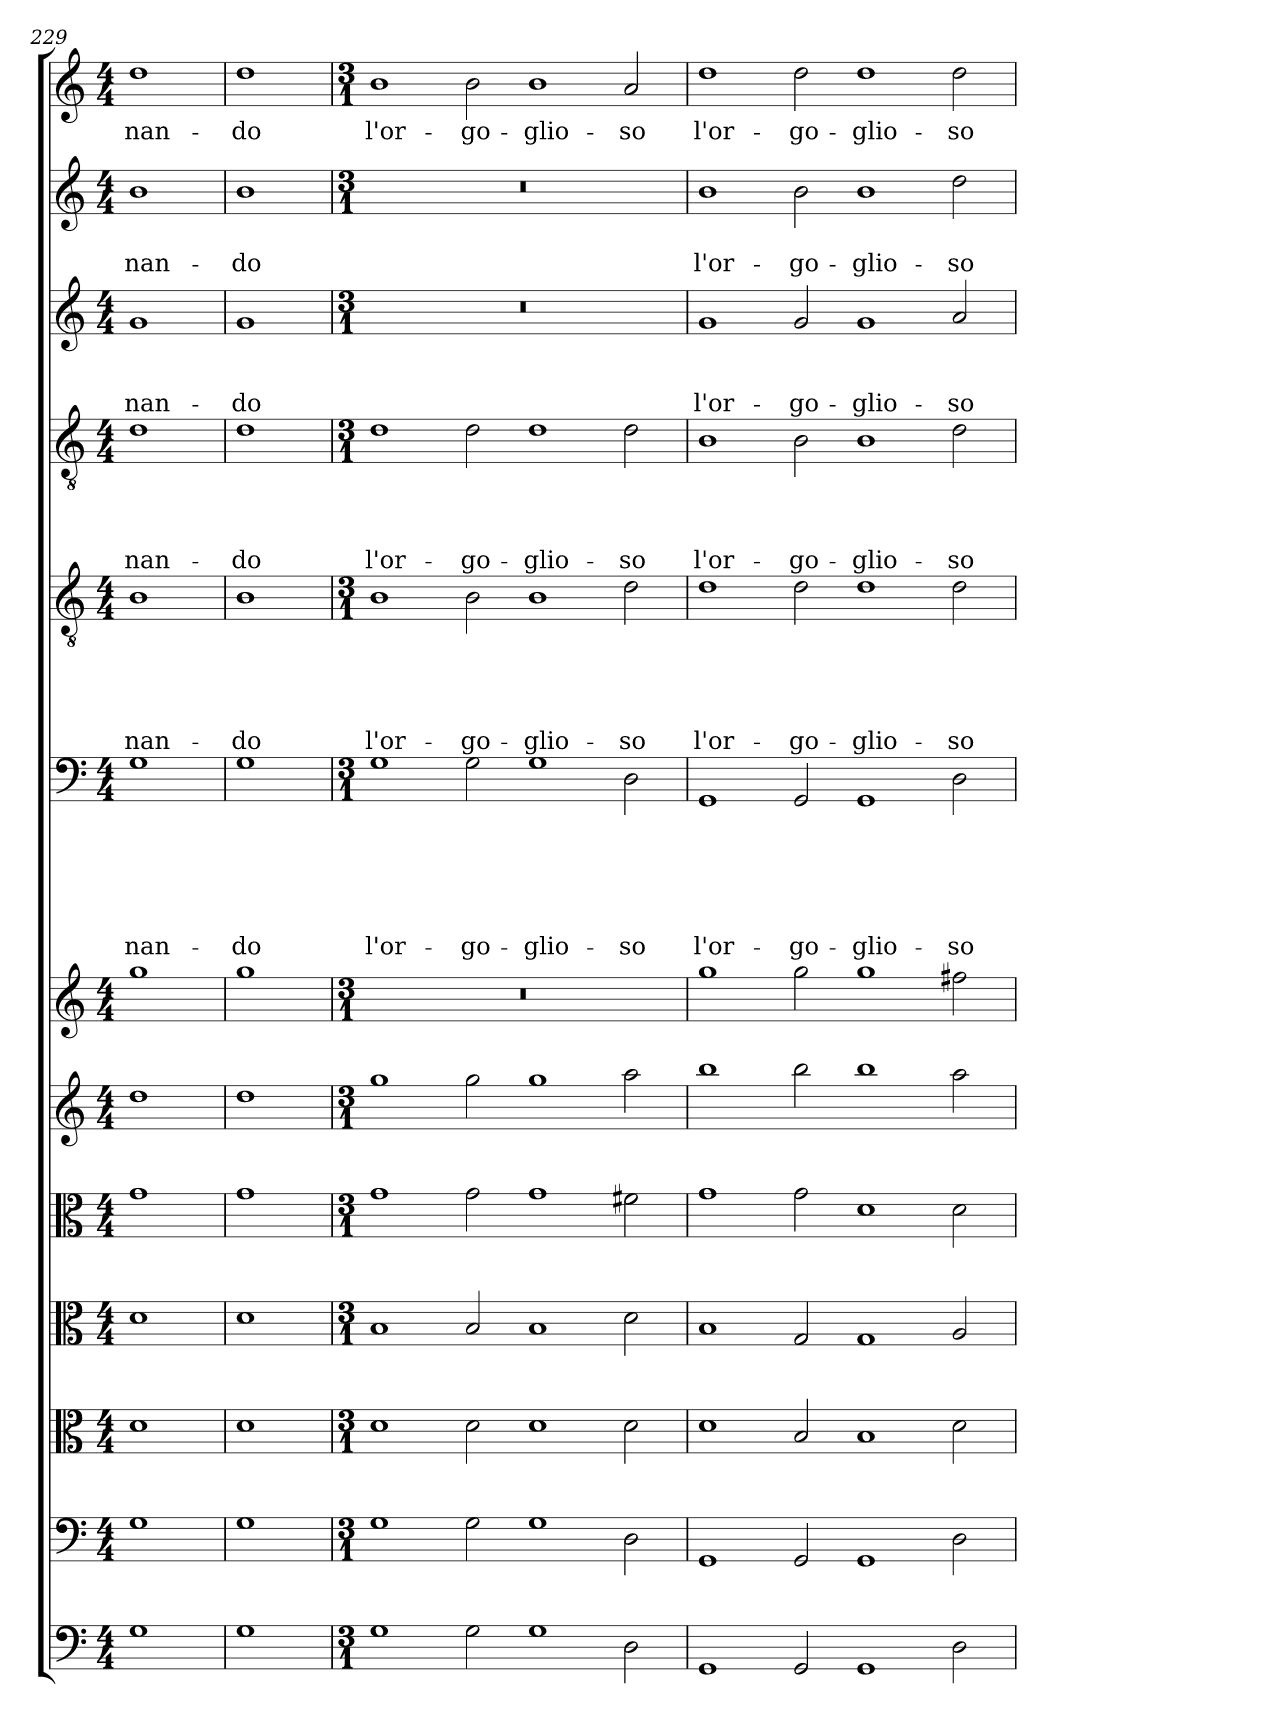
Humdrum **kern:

**kern	**kern	**kern	**kern	**kern	**kern	**kern	**kern	**text	**text	**text	**text	**text	**text	**kern	**text	**text	**text	**text	**text	**kern	**text	**text	**text	**text	**kern	**text	**text	**text	**kern	**text	**text	**kern	**text
*part13	*part12	*part11	*part10	*part9	*part8	*part7	*part6	*part6	*part6	*part6	*part6	*part6	*part6	*part5	*part5	*part5	*part5	*part5	*part5	*part4	*part4	*part4	*part4	*part4	*part3	*part3	*part3	*part3	*part2	*part2	*part2	*part1	*part1
*staff13	*staff12	*staff11	*staff10	*staff9	*staff8	*staff7	*staff6	*staff6	*staff6	*staff6	*staff6	*staff6	*staff6	*staff5	*staff5	*staff5	*staff5	*staff5	*staff5	*staff4	*staff4	*staff4	*staff4	*staff4	*staff3	*staff3	*staff3	*staff3	*staff2	*staff2	*staff2	*staff1	*staff1
!!LO:PB:g=z
*clefF4	*clefF4	*clefC3	*clefC3	*clefC3	*clefG2	*clefG2	*clefF4	*	*	*	*	*	*	*clefGv2	*	*	*	*	*	*clefGv2	*	*	*	*	*clefG2	*	*	*	*clefG2	*	*	*clefG2	*
*k[]	*k[]	*k[]	*k[]	*k[]	*k[]	*k[]	*k[]	*	*	*	*	*	*	*k[]	*	*	*	*	*	*k[]	*	*	*	*	*k[]	*	*	*	*k[]	*	*	*k[]	*
*C:	*C:	*C:	*C:	*C:	*C:	*C:	*C:	*	*	*	*	*	*	*C:	*	*	*	*	*	*C:	*	*	*	*	*C:	*	*	*	*C:	*	*	*C:	*
*M4/4	*M4/4	*M4/4	*M4/4	*M4/4	*M4/4	*M4/4	*M4/4	*	*	*	*	*	*	*M4/4	*	*	*	*	*	*M4/4	*	*	*	*	*M4/4	*	*	*	*M4/4	*	*	*M4/4	*
=229	=229	=229	=229	=229	=229	=229	=229	=229	=229	=229	=229	=229	=229	=229	=229	=229	=229	=229	=229	=229	=229	=229	=229	=229	=229	=229	=229	=229	=229	=229	=229	=229	=229
!	!	!	!	!	!	!	!	!	!	!	!	!	!LO:LY:b	!	!	!	!	!	!LO:LY:b	!	!	!	!	!LO:LY:b	!	!	!	!LO:LY:b	!	!	!LO:LY:b	!	!LO:LY:b
1G	1G	1d	1d	1g	1dd	1gg	1G	.	.	.	.	.	-nan-	1B	.	.	.	.	-nan-	1d	.	.	.	-nan-	1g	.	.	-nan-	1b	.	-nan-	1dd	-nan-
=230	=230	=230	=230	=230	=230	=230	=230	=230	=230	=230	=230	=230	=230	=230	=230	=230	=230	=230	=230	=230	=230	=230	=230	=230	=230	=230	=230	=230	=230	=230	=230	=230	=230
!	!	!	!	!	!	!	!	!	!	!	!	!	!LO:LY:b	!	!	!	!	!	!LO:LY:b	!	!	!	!	!LO:LY:b	!	!	!	!LO:LY:b	!	!	!LO:LY:b	!	!LO:LY:b
1G	1G	1d	1d	1g	1dd	1gg	1G	.	.	.	.	.	-do	1B	.	.	.	.	-do	1d	.	.	.	-do	1g	.	.	-do	1b	.	-do	1dd	-do
=231	=231	=231	=231	=231	=231	=231	=231	=231	=231	=231	=231	=231	=231	=231	=231	=231	=231	=231	=231	=231	=231	=231	=231	=231	=231	=231	=231	=231	=231	=231	=231	=231	=231
*M3/1	*M3/1	*M3/1	*M3/1	*M3/1	*M3/1	*M3/1	*M3/1	*	*	*	*	*	*	*M3/1	*	*	*	*	*	*M3/1	*	*	*	*	*M3/1	*	*	*	*M3/1	*	*	*M3/1	*
!	!	!	!	!	!	!	!	!	!	!	!	!	!LO:LY:b	!	!	!	!	!	!LO:LY:b	!	!	!	!	!LO:LY:b	!	!	!	!	!	!	!	!	!LO:LY:b
1G	1G	1d	1B	1g	1gg	0.r	1G	.	.	.	.	.	l'or-	1B	.	.	.	.	l'or-	1d	.	.	.	l'or-	0.r	.	.	.	0.r	.	.	1b	l'or-
!	!	!	!	!	!	!	!	!	!	!	!	!	!LO:LY:b	!	!	!	!	!	!LO:LY:b	!	!	!	!	!LO:LY:b	!	!	!	!	!	!	!	!	!LO:LY:b
2G\	2G\	2d\	2B/	2g\	2gg\	.	2G\	.	.	.	.	.	-go-	2B\	.	.	.	.	-go-	2d\	.	.	.	-go-	.	.	.	.	.	.	.	2b\	-go-
!	!	!	!	!	!	!	!	!	!	!	!	!	!LO:LY:b	!	!	!	!	!	!LO:LY:b	!	!	!	!	!LO:LY:b	!	!	!	!	!	!	!	!	!LO:LY:b
1G	1G	1d	1B	1g	1gg	.	1G	.	.	.	.	.	-glio-	1B	.	.	.	.	-glio-	1d	.	.	.	-glio-	.	.	.	.	.	.	.	1b	-glio-
!	!	!	!	!	!	!	!	!	!	!	!	!	!LO:LY:b	!	!	!	!	!	!LO:LY:b	!	!	!	!	!LO:LY:b	!	!	!	!	!	!	!	!	!LO:LY:b
2D\	2D\	2d\	2d\	2f#X\	2aa\	.	2D\	.	.	.	.	.	-so	2d\	.	.	.	.	-so	2d\	.	.	.	-so	.	.	.	.	.	.	.	2a/	-so
=232	=232	=232	=232	=232	=232	=232	=232	=232	=232	=232	=232	=232	=232	=232	=232	=232	=232	=232	=232	=232	=232	=232	=232	=232	=232	=232	=232	=232	=232	=232	=232	=232	=232
!	!	!	!	!	!	!	!	!	!	!	!	!	!LO:LY:b	!	!	!	!	!	!LO:LY:b	!	!	!	!	!LO:LY:b	!	!	!	!LO:LY:b	!	!	!LO:LY:b	!	!LO:LY:b
1GG	1GG	1d	1B	1g	1bb	1gg	1GG	.	.	.	.	.	l'or-	1d	.	.	.	.	l'or-	1B	.	.	.	l'or-	1g	.	.	l'or-	1b	.	l'or-	1dd	l'or-
!	!	!	!	!	!	!	!	!	!	!	!	!	!LO:LY:b	!	!	!	!	!	!LO:LY:b	!	!	!	!	!LO:LY:b	!	!	!	!LO:LY:b	!	!	!LO:LY:b	!	!LO:LY:b
2GG/	2GG/	2B/	2G/	2g\	2bb\	2gg\	2GG/	.	.	.	.	.	-go-	2d\	.	.	.	.	-go-	2B\	.	.	.	-go-	2g/	.	.	-go-	2b\	.	-go-	2dd\	-go-
!	!	!	!	!	!	!	!	!	!	!	!	!	!LO:LY:b	!	!	!	!	!	!LO:LY:b	!	!	!	!	!LO:LY:b	!	!	!	!LO:LY:b	!	!	!LO:LY:b	!	!LO:LY:b
1GG	1GG	1B	1G	1d	1bb	1gg	1GG	.	.	.	.	.	-glio-	1d	.	.	.	.	-glio-	1B	.	.	.	-glio-	1g	.	.	-glio-	1b	.	-glio-	1dd	-glio-
!	!	!	!	!	!	!	!	!	!	!	!	!	!LO:LY:b	!	!	!	!	!	!LO:LY:b	!	!	!	!	!LO:LY:b	!	!	!	!LO:LY:b	!	!	!LO:LY:b	!	!LO:LY:b
2D\	2D\	2d\	2A/	2d\	2aa\	2ff#X\	2D\	.	.	.	.	.	-so	2d\	.	.	.	.	-so	2d\	.	.	.	-so	2a/	.	.	-so	2dd\	.	-so	2dd\	-so
=	=	=	=	=	=	=	=	=	=	=	=	=	=	=	=	=	=	=	=	=	=	=	=	=	=	=	=	=	=	=	=	=	=
*-	*-	*-	*-	*-	*-	*-	*-	*-	*-	*-	*-	*-	*-	*-	*-	*-	*-	*-	*-	*-	*-	*-	*-	*-	*-	*-	*-	*-	*-	*-	*-	*-	*-
